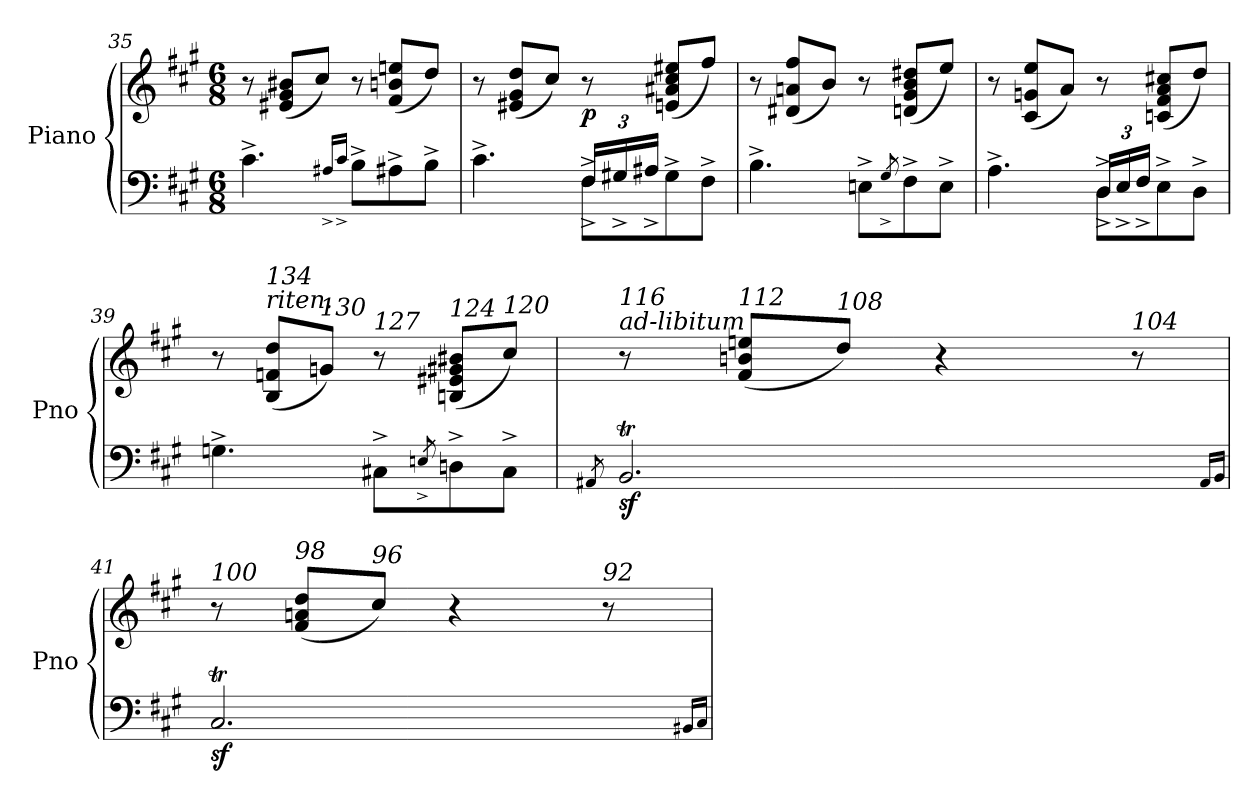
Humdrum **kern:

**kern	**kern	**dynam
*part1	*part1	*part1
*staff2	*staff1	*staff1/2
*I"Piano	*	*
*I'Pno	*	*
*clefF4	*clefG2	*
*k[f#c#g#]	*k[f#c#g#]	*
*M6/8	*M6/8	*
=35	=35	=35
4.c#^\	8r	.
.	(8e#X/ 8g#/ 8b#X/L	.
.	8cc#/J)	.
16qA#X^/LL	.	.
16qc#^/JJ	.	.
8B^\L	8r	.
8A#X^\	(8f#/ 8bn/ 8een/L	.
8B^\J	8dd/J)	.
!!LO:LB:g=z
=36	=36	=36
*^	*	*
4.c#^\	4.ryy	8r	.
.	.	(8e#X/ 8g#/ 8dd/L	.
.	.	8cc#/J)	.
*	*Xbrackettup	*	*
!	!	!	!LO:DY:b
8F#^\L	24F#^/LL	8r	p
.	24G#X^/	.	.
.	24A#X^/JJ	.	.
8G#^\	4ryy	(8en/ 8a#X/ 8cc#/ 8ee#X/L	.
8F#^\J	.	8ff#/J)	.
*v	*v	*	*
=37	=37	=37
4.B^\	8r	.
.	(8d#X/ 8an/ 8ff#/L	.
.	8b/J)	.
8En^\L	8r	.
8qG#^/	.	.
8F#^\	(8dn/ 8g#/ 8b/ 8dd#X/L	.
8E^\J	8ee/J)	.
=38	=38	=38
*^	*	*
4.A^\	4.ryy	8r	.
.	.	(8c#/ 8gn/ 8ee/L	.
.	.	8a/J)	.
8D^\L	24D^/LL	8r	.
.	24E^/	.	.
.	24F#^/JJ	.	.
8E^\	4ryy	(8cn/ 8f#/ 8a/ 8cc#X/L	.
8D^\J	.	8dd/J)	.
*v	*v	*	*
=39	=39	=39
4.Gn^\	8r	.
!	!LO:TX:a:i:t=riten.	!
!	!LO:TX:a:i:t=134	!
.	(8B/ 8fn/ 8dd/L	.
!	!LO:TX:a:i:t=130	!
.	8gn/J)	.
!	!LO:TX:a:i:t=127	!
8C#X^\L	8r	.
8qEn^/	.	.
!	!LO:TX:a:i:t=124	!
8Dn^\	(8Bn/ 8e#X/ 8g#X/ 8b#X/L	.
!	!LO:TX:a:i:t=120	!
8C#^\J	8cc#/J)	.
!!LO:LB:g=z
=40	=40	=40
8qAA#X/	.	.
*^	*	*
!	!	!LO:TX:a:i:t=ad-libitum	!
!	!	!LO:TX:a:i:t=116	!
!	!	!	!LO:DY:b=2
2.BBT/	32AA#!yy	8r	sf
.	32BB!yy	.	.
.	32C#!yy	.	.
.	32BB!yy	.	.
!	!	!LO:TX:a:i:t=112	!
.	32C#!yy	(8f#/ 8bn/ 8een/L	.
.	32BB!yy	.	.
.	32C#!yy	.	.
.	32BB!yy	.	.
!	!	!LO:TX:a:i:t=108	!
.	32C#!yy	8dd/J)	.
.	32BB!yy	.	.
.	32C#!yy	.	.
.	32BB!yy	.	.
.	32C#!yy	4r	.
.	32BB!yy	.	.
.	32C#!yy	.	.
.	32BB!yy	.	.
.	32C#!yy	.	.
.	32BB!yy	.	.
.	32C#!yy	.	.
.	32BB!yy	.	.
!	!	!LO:TX:a:i:t=104	!
.	16AA#!yy	8r	.
.	16BB!yy	.	.
16qAA#/LL	.	.	.
16qBB/JJ	.	.	.
=41	=41	=41	=41
!	!	!LO:TX:a:i:t=100	!
!	!	!	!LO:DY:b=2
2.C#t/	32C#!yy	8r	sf
.	32D!yy	.	.
.	32C#!yy	.	.
.	32D!yy	.	.
!	!	!LO:TX:a:i:t=98	!
.	32C#!yy	(8f#/ 8an/ 8dd/L	.
.	32D!yy	.	.
.	32C#!yy	.	.
.	32D!yy	.	.
!	!	!LO:TX:a:i:t=96	!
.	32C#!yy	8cc#/J)	.
.	32D!yy	.	.
.	32C#!yy	.	.
.	32D!yy	.	.
.	32C#!yy	4r	.
.	32D!yy	.	.
.	32C#!yy	.	.
.	32D!yy	.	.
.	32C#!yy	.	.
.	32D!yy	.	.
.	32C#!yy	.	.
.	32D!yy	.	.
*	*Xtuplet	*	*
!	!	!LO:TX:a:i:t=92	!
.	24C#!yy	8r	.
.	24BB#!yy	.	.
.	24C#!yy	.	.
*v	*v	*	*
16qBB#X/LL	.	.
16qC#/JJ	.	.
=	=	=
*-	*-	*-
